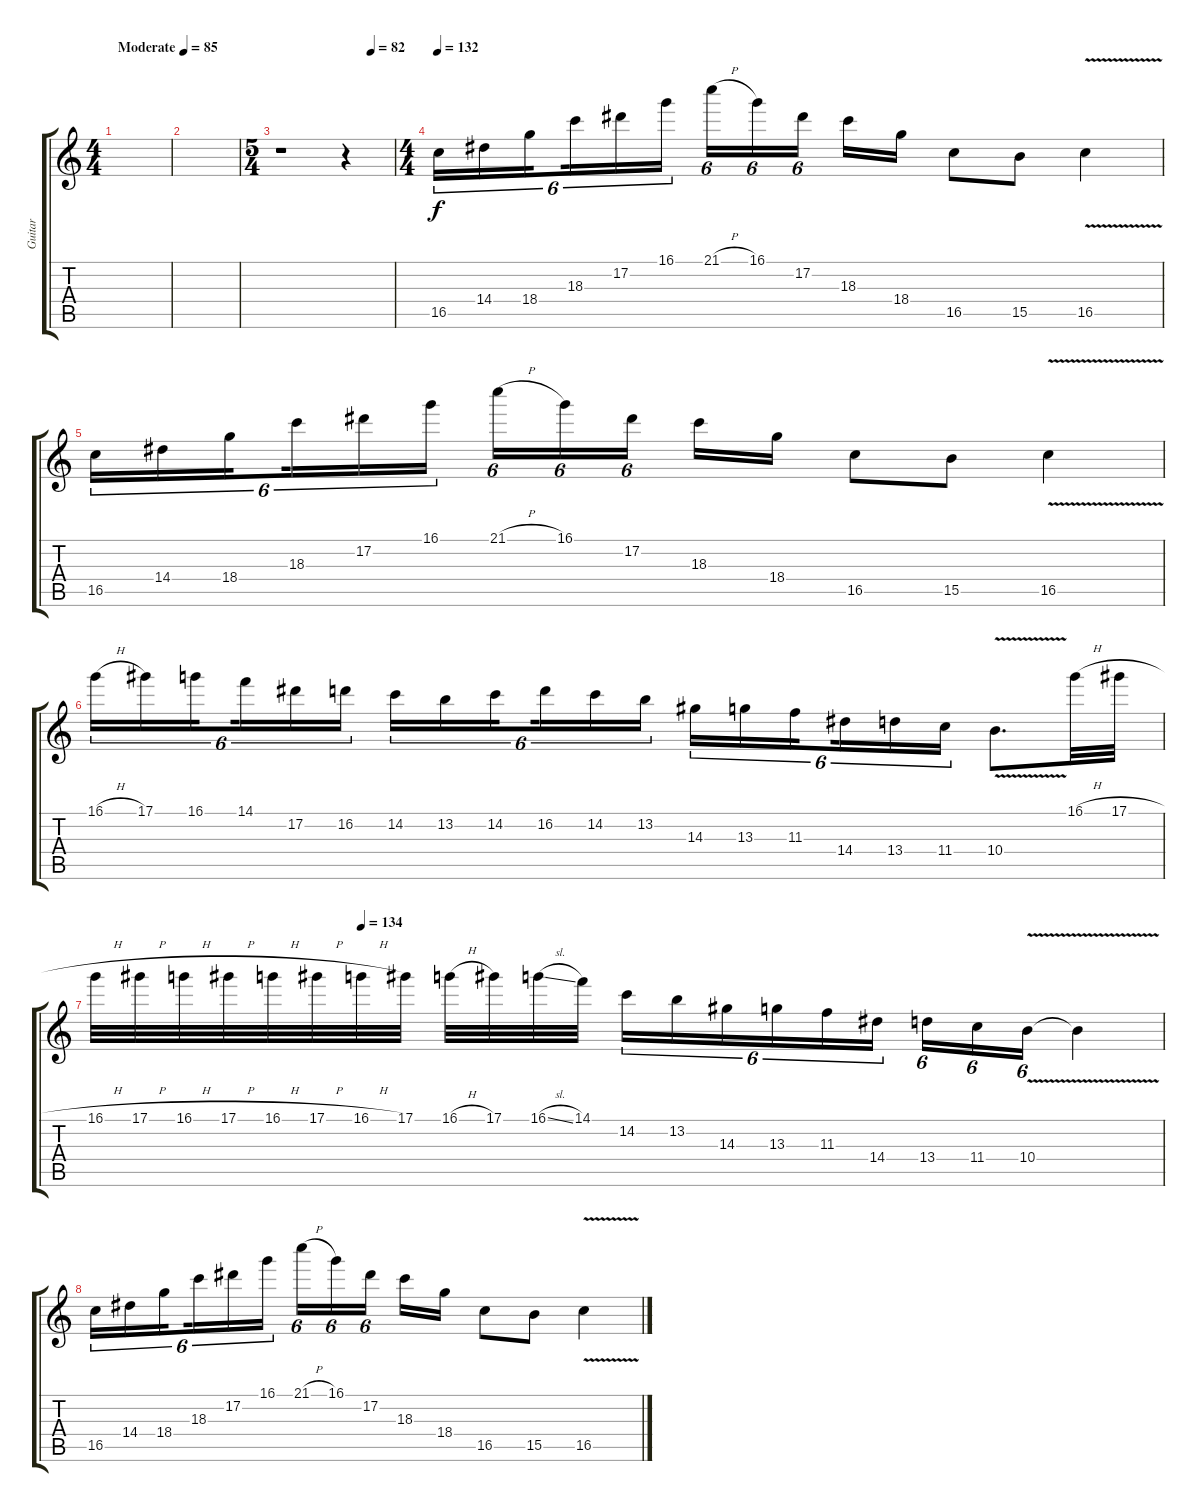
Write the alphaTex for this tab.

\track ("Guitar" "Guitar") {instrument overdrivenguitar}
\staff {score tabs}
\tuning (Eb4 Bb3 Gb3 Db3 Ab2 Eb2) {hide}
\ts (4 4)
\tempo (85 "Moderate")
\clef g2
\ks c
|
|
\ts (5 4)
\tempo (100 0.8)
\tempo (82 0.8)
r.1 r.4 |
\ts (4 4)
\tempo 132
16.5.16{tu (6 4)} 14.4.16{tu (6 4)} 18.4.16{tu (6 4) beam splitsecondary} 18.3.16{tu (6 4)} 17.2.16{tu (6 4)} 16.1.16{tu (6 4)} 21.1{h}.16{tu (6 4)} 16.1.16{tu (6 4)} 17.2.16{tu (6 4) beam splitsecondary} 18.3.16 18.4.16 16.5.8 15.5.8 16.5{v}.4 |
16.5.16{tu (6 4)} 14.4.16{tu (6 4)} 18.4.16{tu (6 4) beam splitsecondary} 18.3.16{tu (6 4)} 17.2.16{tu (6 4)} 16.1.16{tu (6 4)} 21.1{h}.16{tu (6 4)} 16.1.16{tu (6 4)} 17.2.16{tu (6 4) beam splitsecondary} 18.3.16 18.4.16 16.5.8 15.5.8 16.5{v}.4 |
16.1{h}.16{tu (6 4)} 17.1.16{tu (6 4)} 16.1.16{tu (6 4) beam splitsecondary} 14.1.16{tu (6 4)} 17.2.16{tu (6 4)} 16.2.16{tu (6 4)} 14.2.16{tu (6 4)} 13.2.16{tu (6 4)} 14.2.16{tu (6 4) beam splitsecondary} 16.2.16{tu (6 4)} 14.2.16{tu (6 4)} 13.2.16{tu (6 4)} 14.3.16{tu (6 4)} 13.3.16{tu (6 4)} 11.3.16{tu (6 4) beam splitsecondary} 14.4.16{tu (6 4)} 13.4.16{tu (6 4)} 11.4.16{tu (6 4)} 10.4{v}.8{d} 16.1{h}.32 17.1{h}.32 |
\tempo (134 0.25)
16.1{h}.32 17.1{h}.32 16.1{h}.32 17.1{h}.32 16.1{h}.32 17.1{h}.32 16.1{h}.32 17.1.32 16.1{h}.32 17.1.32 16.1{sl}.32 14.1.32{beam splitsecondary} 14.2.16{tu (6 4)} 13.2.16{tu (6 4)} 14.3.16{tu (6 4)} 13.3.16{tu (6 4)} 11.3.16{tu (6 4)} 14.4.16{tu (6 4) beam splitsecondary} 13.4.16{tu (6 4)} 11.4.16{tu (6 4)} 10.4{v}.16{tu (6 4)} 10.4{t}.4 |
16.5.16{tu (6 4)} 14.4.16{tu (6 4)} 18.4.16{tu (6 4) beam splitsecondary} 18.3.16{tu (6 4)} 17.2.16{tu (6 4)} 16.1.16{tu (6 4)} 21.1{h}.16{tu (6 4)} 16.1.16{tu (6 4)} 17.2.16{tu (6 4) beam splitsecondary} 18.3.16 18.4.16 16.5.8 15.5.8 16.5{v}.4
